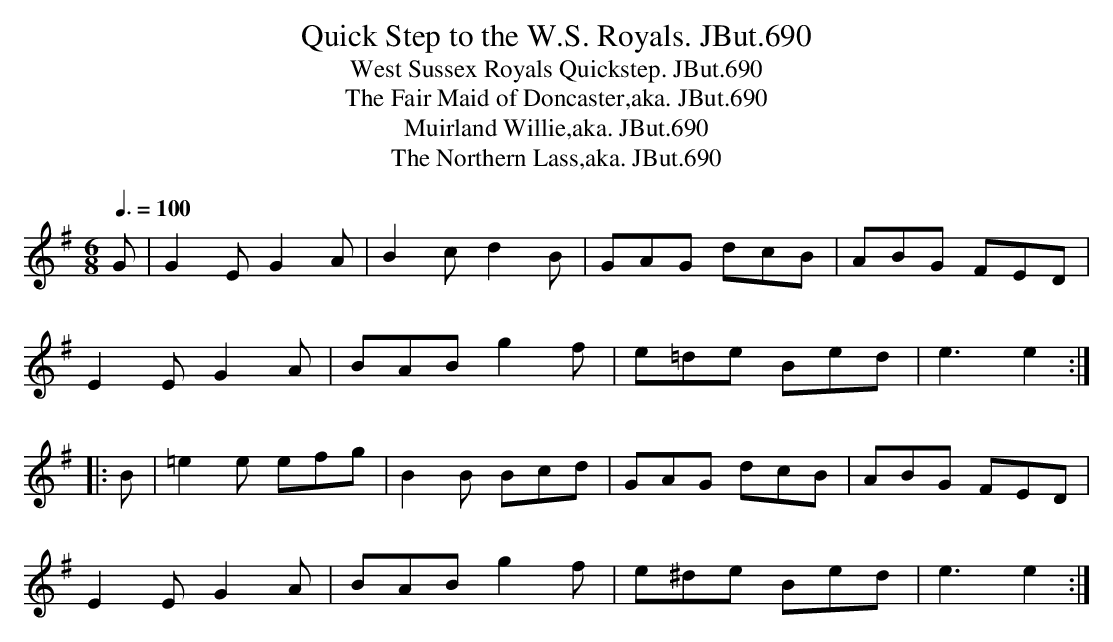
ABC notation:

X:1
T:Quick Step to the W.S. Royals. JBut.690
T:West Sussex Royals Quickstep. JBut.690
T:Fair Maid of Doncaster,aka. JBut.690, The
T:Muirland Willie,aka. JBut.690
T:Northern Lass,aka. JBut.690, The
M:6/8
L:1/8
Q:3/8=100
K:G
G|G2EG2A|B2cd2B|GAG dcB|ABG FED|
E2EG2A|BAB g2f|e=de Bed|e3e2:|
|:B|=e2e efg|B2B Bcd|GAG dcB|ABG FED|
E2E G2A|BAB g2f|e^de Bed|e3e2:|
